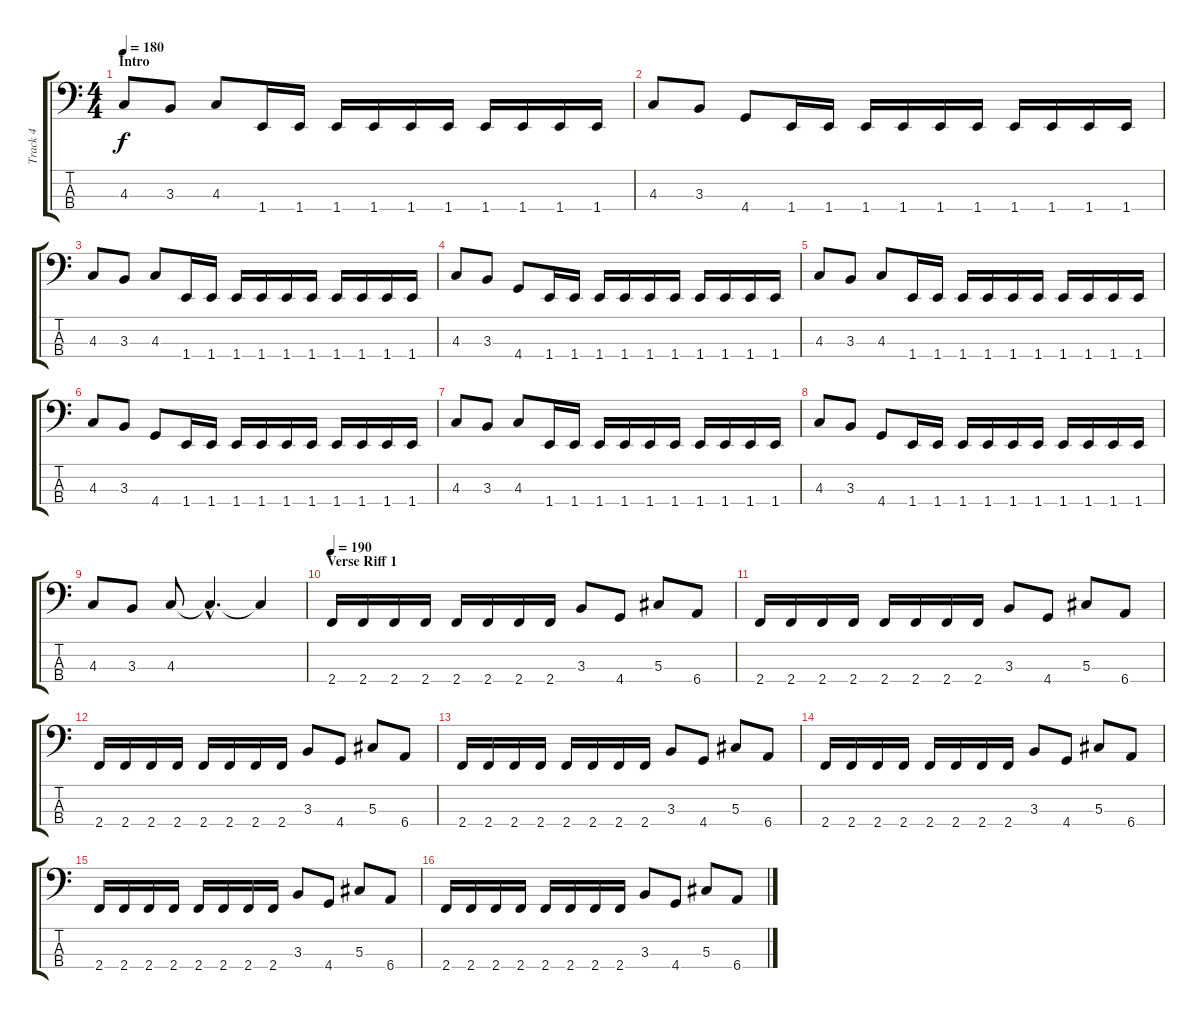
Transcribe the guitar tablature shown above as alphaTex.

\track ("Track 4" "Track 4") {instrument electricbasspick}
\staff {score tabs}
\tuning (Gb2 Db2 Ab1 Eb1) {hide}
\ts (4 4)
\section ("" "Intro")
\tempo 180
\clef f4
\ks c
4.3.8{dy f instrument electricbasspick} 3.3.8 4.3.8 1.4.16 1.4.16 1.4.16 1.4.16 1.4.16 1.4.16 1.4.16 1.4.16 1.4.16 1.4.16 |
4.3.8 3.3.8 4.4.8 1.4.16 1.4.16 1.4.16 1.4.16 1.4.16 1.4.16 1.4.16 1.4.16 1.4.16 1.4.16 |
4.3.8 3.3.8 4.3.8 1.4.16 1.4.16 1.4.16 1.4.16 1.4.16 1.4.16 1.4.16 1.4.16 1.4.16 1.4.16 |
4.3.8 3.3.8 4.4.8 1.4.16 1.4.16 1.4.16 1.4.16 1.4.16 1.4.16 1.4.16 1.4.16 1.4.16 1.4.16 |
4.3.8 3.3.8 4.3.8 1.4.16 1.4.16 1.4.16 1.4.16 1.4.16 1.4.16 1.4.16 1.4.16 1.4.16 1.4.16 |
4.3.8 3.3.8 4.4.8 1.4.16 1.4.16 1.4.16 1.4.16 1.4.16 1.4.16 1.4.16 1.4.16 1.4.16 1.4.16 |
4.3.8 3.3.8 4.3.8 1.4.16 1.4.16 1.4.16 1.4.16 1.4.16 1.4.16 1.4.16 1.4.16 1.4.16 1.4.16 |
4.3.8 3.3.8 4.4.8 1.4.16 1.4.16 1.4.16 1.4.16 1.4.16 1.4.16 1.4.16 1.4.16 1.4.16 1.4.16 |
4.3.8 3.3.8 4.3.8 4.3{hac t}.4{d} 4.3{t}.4 |
\section ("" "Verse Riff 1")
\tempo 190
2.4.16 2.4.16 2.4.16 2.4.16 2.4.16 2.4.16 2.4.16 2.4.16 3.3.8 4.4.8 5.3.8 6.4.8 |
2.4.16 2.4.16 2.4.16 2.4.16 2.4.16 2.4.16 2.4.16 2.4.16 3.3.8 4.4.8 5.3.8 6.4.8 |
2.4.16 2.4.16 2.4.16 2.4.16 2.4.16 2.4.16 2.4.16 2.4.16 3.3.8 4.4.8 5.3.8 6.4.8 |
2.4.16 2.4.16 2.4.16 2.4.16 2.4.16 2.4.16 2.4.16 2.4.16 3.3.8 4.4.8 5.3.8 6.4.8 |
2.4.16 2.4.16 2.4.16 2.4.16 2.4.16 2.4.16 2.4.16 2.4.16 3.3.8 4.4.8 5.3.8 6.4.8 |
2.4.16 2.4.16 2.4.16 2.4.16 2.4.16 2.4.16 2.4.16 2.4.16 3.3.8 4.4.8 5.3.8 6.4.8 |
2.4.16 2.4.16 2.4.16 2.4.16 2.4.16 2.4.16 2.4.16 2.4.16 3.3.8 4.4.8 5.3.8 6.4.8
